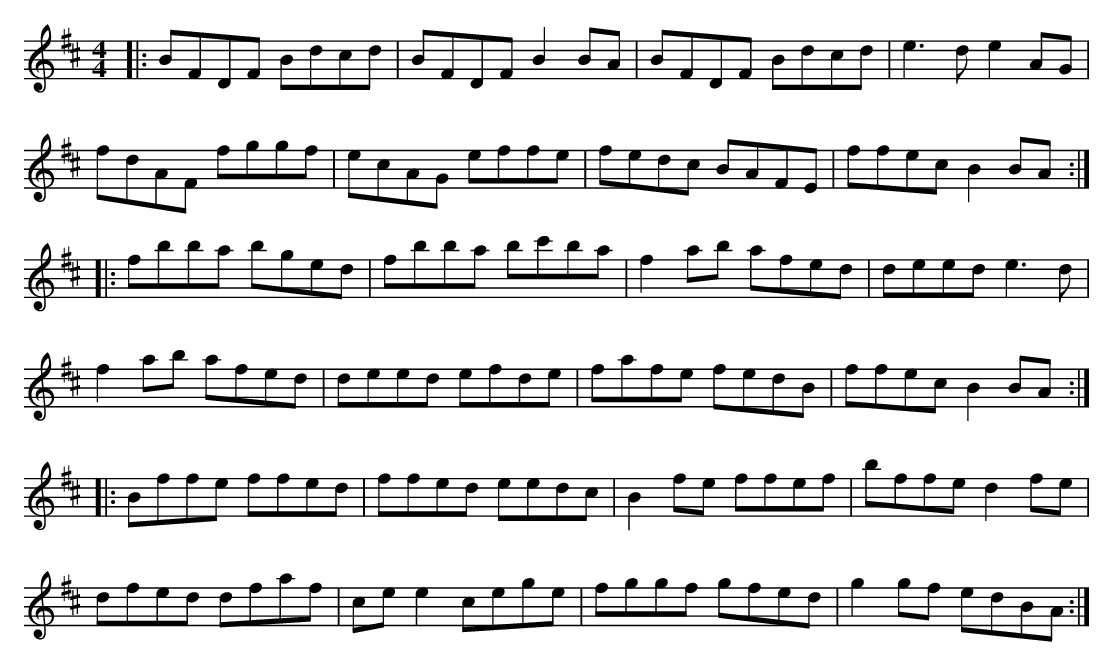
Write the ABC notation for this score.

X:1
M:4/4
K:Bmin
|:BFDF Bdcd|BFDF B2 BA|BFDF Bdcd|e3 d e2 AG|
fdAF fggf|ecAG effe|fedc BAFE|ffec B2 BA:|
|:fbba bged|fbba bc'ba|f2 ab afed|deed e3 d|
f2 ab afed|deed efde|fafe fedB|ffec B2 BA:|
|:Bffe ffed|ffed eedc|B2 fe ffef|bffe d2 fe|
dfed dfaf|ce e2 cege|fggf gfed|g2 gf edBA:|
